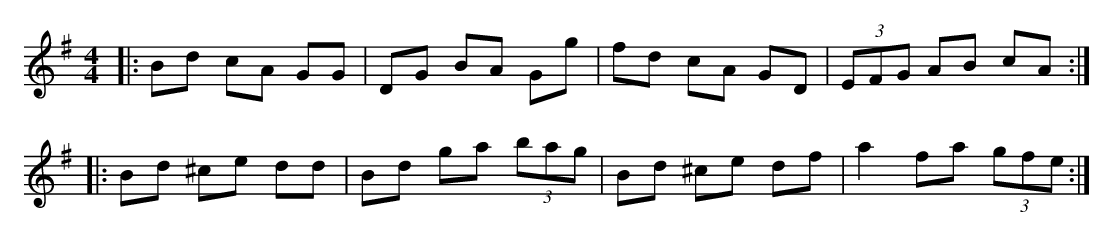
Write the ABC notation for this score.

X:1
M:4/4
K:G
|:Bd cA GG|DG BA Gg|fd cA GD|(3EFG AB cA:|
|:Bd ^ce dd|Bd ga (3bag|Bd ^ce df|a2 fa (3gfe:|
